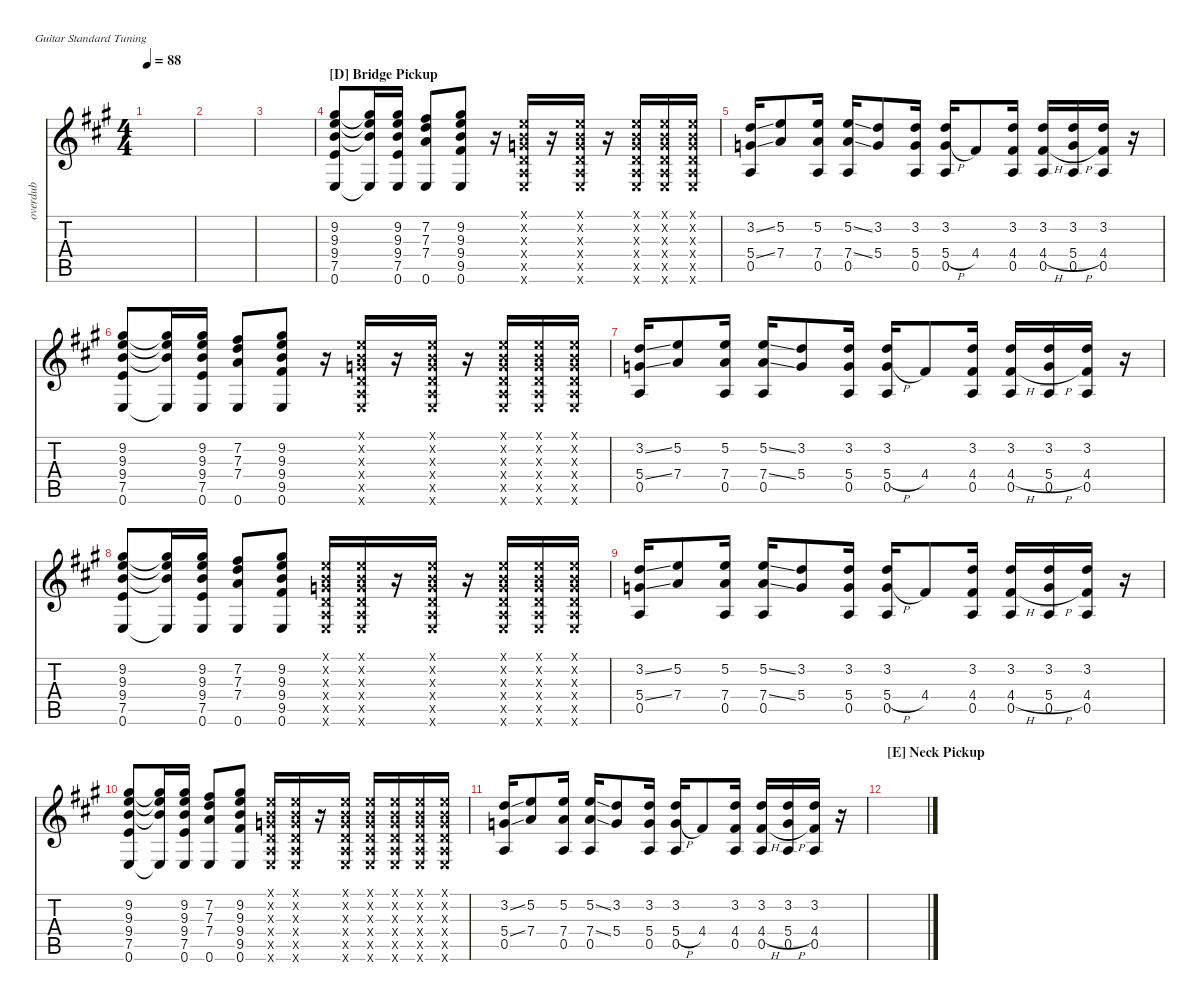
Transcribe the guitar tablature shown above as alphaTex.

\defaultSystemsLayout 4
\hideDynamics
\bracketExtendMode nobrackets
\otherSystemsTrackNameOrientation horizontal
\track ("Bridge Volume and Tone Overdub" "overdub") {instrument overdrivenguitar}
\staff {score tabs}
\tuning (E4 B3 G3 D3 A2 E2)
\ts (4 4)
\tempo 88
\clef g2
\ks a
|
|
|
\section ("D" "Bridge Pickup")
(0.6 9.4 9.3 9.2 7.5).8 (0.6{t} 9.4{t} 9.3{t} 9.2{t}).16 (0.6 9.4 9.3 9.2 7.5).16 (0.6 7.4 7.3 7.2).8 (0.6 9.5 9.4 9.3 9.2).8 r.16 (0.6{x} 0.5{x} 0.4{x} 0.3{x} 0.2{x} 0.1{x}).16 r.16 (0.6{x} 0.5{x} 0.4{x} 0.3{x} 0.2{x} 0.1{x}).16 r.16 (0.6{x} 0.5{x} 0.4{x} 0.3{x} 0.2{x} 0.1{x}).16 (0.6{x} 0.5{x} 0.4{x} 0.3{x} 0.2{x} 0.1{x}).16 (0.6{x} 0.5{x} 0.4{x} 0.3{x} 0.2{x} 0.1{x}).16 |
(0.5 5.4{ss} 3.2{ss}).16 (7.4 5.2).8 (0.5 7.4 5.2).16 (0.5 7.4{ss} 5.2{ss}).16 (5.4 3.2).8 (0.5 5.4 3.2).16 (0.5 5.4{h} 3.2).16 4.4.8 (0.5 4.4 3.2).16 (0.5 4.4{h} 3.2).16 (0.5 5.4{h} 3.2).16 (0.5 4.4 3.2).16 r.16 |
(0.6 9.4 9.3 9.2 7.5).8 (0.6{t} 9.4{t} 9.3{t} 9.2{t}).16 (0.6 9.4 9.3 9.2 7.5).16 (0.6 7.4 7.3 7.2).8 (0.6 9.5 9.4 9.3 9.2).8 r.16 (0.6{x} 0.5{x} 0.4{x} 0.3{x} 0.2{x} 0.1{x}).16 r.16 (0.6{x} 0.5{x} 0.4{x} 0.3{x} 0.2{x} 0.1{x}).16 r.16 (0.6{x} 0.5{x} 0.4{x} 0.3{x} 0.2{x} 0.1{x}).16 (0.6{x} 0.5{x} 0.4{x} 0.3{x} 0.2{x} 0.1{x}).16 (0.6{x} 0.5{x} 0.4{x} 0.3{x} 0.2{x} 0.1{x}).16 |
(0.5 5.4{ss} 3.2{ss}).16 (7.4 5.2).8 (0.5 7.4 5.2).16 (0.5 7.4{ss} 5.2{ss}).16 (5.4 3.2).8 (0.5 5.4 3.2).16 (0.5 5.4{h} 3.2).16 4.4.8 (0.5 4.4 3.2).16 (0.5 4.4{h} 3.2).16 (0.5 5.4{h} 3.2).16 (0.5 4.4 3.2).16 r.16 |
(0.6 9.4 9.3 9.2 7.5).8 (0.6{t} 9.4{t} 9.3{t} 9.2{t}).16 (0.6 9.4 9.3 9.2 7.5).16 (0.6 7.4 7.3 7.2).8 (0.6 9.5 9.4 9.3 9.2).8 (0.6{x} 0.5{x} 0.4{x} 0.3{x} 0.2{x} 0.1{x}).16 (0.6{x} 0.5{x} 0.4{x} 0.3{x} 0.2{x} 0.1{x}).16 r.16 (0.6{x} 0.5{x} 0.4{x} 0.3{x} 0.2{x} 0.1{x}).16 r.16 (0.6{x} 0.5{x} 0.4{x} 0.3{x} 0.2{x} 0.1{x}).16 (0.6{x} 0.5{x} 0.4{x} 0.3{x} 0.2{x} 0.1{x}).16 (0.6{x} 0.5{x} 0.4{x} 0.3{x} 0.2{x} 0.1{x}).16 |
(0.5 5.4{ss} 3.2{ss}).16 (7.4 5.2).8 (0.5 7.4 5.2).16 (0.5 7.4{ss} 5.2{ss}).16 (5.4 3.2).8 (0.5 5.4 3.2).16 (0.5 5.4{h} 3.2).16 4.4.8 (0.5 4.4 3.2).16 (0.5 4.4{h} 3.2).16 (0.5 5.4{h} 3.2).16 (0.5 4.4 3.2).16 r.16 |
(0.6 9.4 9.3 9.2 7.5).8 (0.6{t} 9.4{t} 9.3{t} 9.2{t}).16 (0.6 9.4 9.3 9.2 7.5).16 (0.6 7.4 7.3 7.2).8 (0.6 9.5 9.4 9.3 9.2).8 (0.6{x} 0.5{x} 0.4{x} 0.3{x} 0.2{x} 0.1{x}).16 (0.6{x} 0.5{x} 0.4{x} 0.3{x} 0.2{x} 0.1{x}).16 r.16 (0.6{x} 0.5{x} 0.4{x} 0.3{x} 0.2{x} 0.1{x}).16 (0.6{x} 0.5{x} 0.4{x} 0.3{x} 0.2{x} 0.1{x}).16 (0.6{x} 0.5{x} 0.4{x} 0.3{x} 0.2{x} 0.1{x}).16 (0.6{x} 0.5{x} 0.4{x} 0.3{x} 0.2{x} 0.1{x}).16 (0.6{x} 0.5{x} 0.4{x} 0.3{x} 0.2{x} 0.1{x}).16 |
(0.5 5.4{ss} 3.2{ss}).16 (7.4 5.2).8 (0.5 7.4 5.2).16 (0.5 7.4{ss} 5.2{ss}).16 (5.4 3.2).8 (0.5 5.4 3.2).16 (0.5 5.4{h} 3.2).16 4.4.8 (0.5 4.4 3.2).16 (0.5 4.4{h} 3.2).16 (0.5 5.4{h} 3.2).16 (0.5 4.4 3.2).16 r.16 |
\section ("E" "Neck Pickup")
